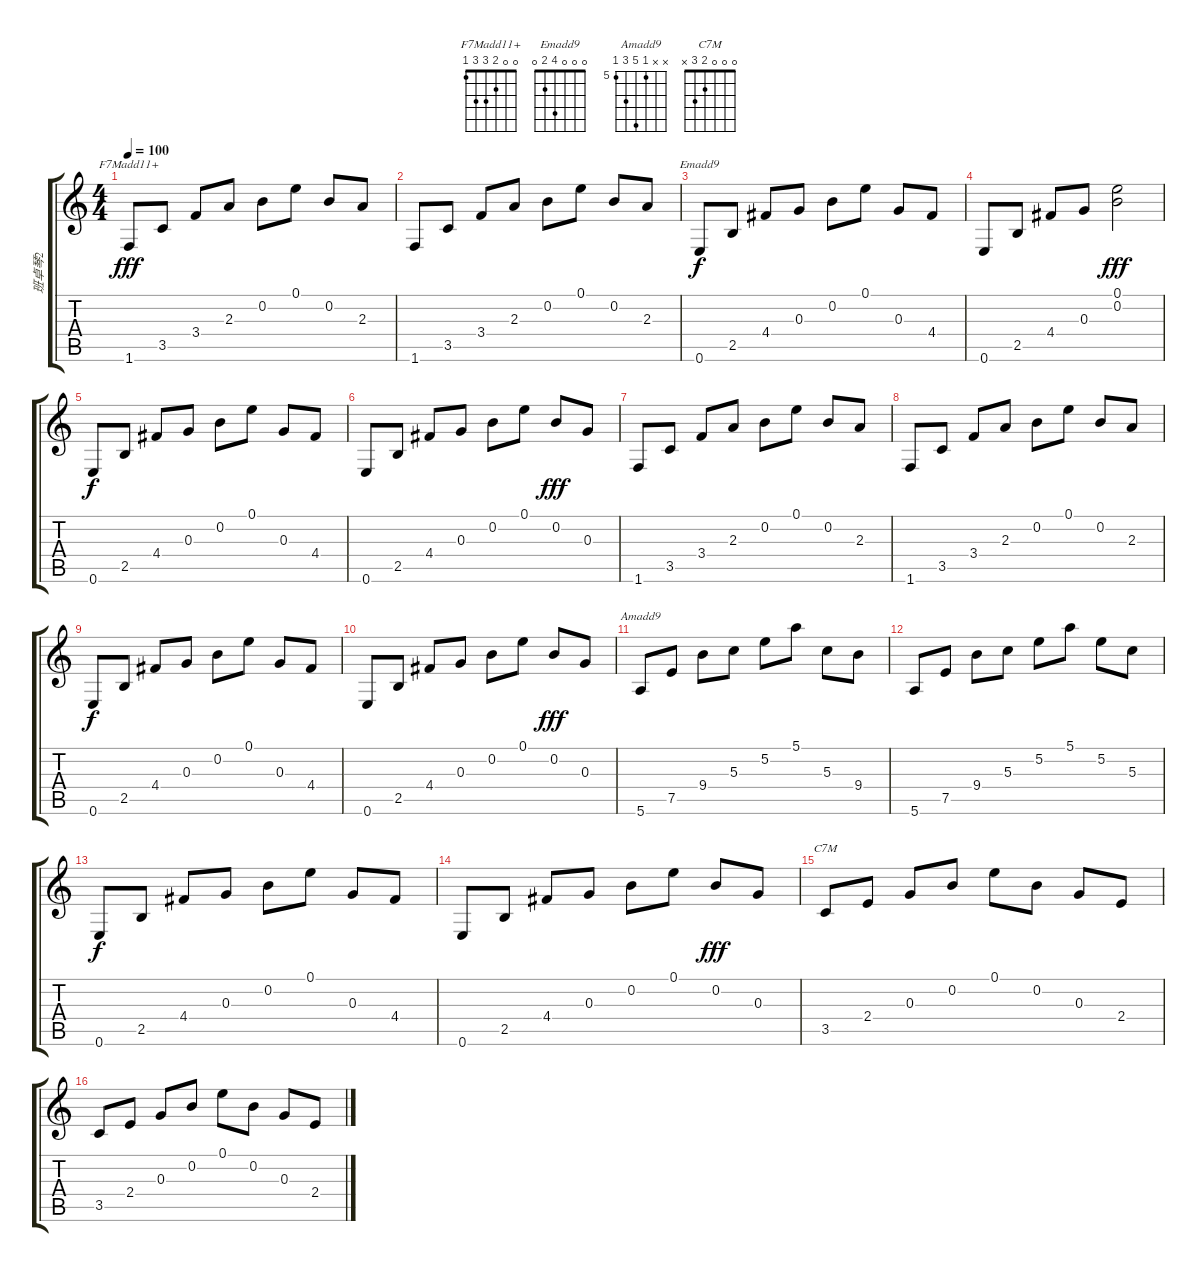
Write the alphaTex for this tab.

\track ("班卓琴2" "班卓琴2") {instrument banjo}
\staff {score tabs}
\tuning (E4 B3 G3 D3 A2 E2) {hide}
\displaytranspose 12
\chord ("F7Madd11+" 0 0 2 3 3 1)
\chord ("Emadd9" 0 0 0 4 2 0)
\chord ("Amadd9" x x 5 9 7 5) {firstfret 5}
\chord ("C7M" 0 0 0 2 3 x)
\ts (4 4)
\tempo 100
\clef g2
\ks c
1.6.8{ch "F7Madd11+" dy fff} 3.5.8 3.4.8 2.3.8 0.2.8 0.1.8 0.2.8 2.3.8 |
1.6.8 3.5.8 3.4.8 2.3.8 0.2.8 0.1.8 0.2.8 2.3.8 |
0.6.8{ch "Emadd9" dy f} 2.5.8 4.4.8 0.3.8 0.2.8 0.1.8 0.3.8 4.4.8 |
0.6.8 2.5.8 4.4.8 0.3.8 (0.1 0.2).2{dy fff} |
0.6.8{dy f} 2.5.8 4.4.8 0.3.8 0.2.8 0.1.8 0.3.8 4.4.8 |
0.6.8 2.5.8 4.4.8 0.3.8 0.2.8 0.1.8 0.2.8{dy fff} 0.3.8 |
1.6.8 3.5.8 3.4.8 2.3.8 0.2.8 0.1.8 0.2.8 2.3.8 |
1.6.8 3.5.8 3.4.8 2.3.8 0.2.8 0.1.8 0.2.8 2.3.8 |
0.6.8{dy f} 2.5.8 4.4.8 0.3.8 0.2.8 0.1.8 0.3.8 4.4.8 |
0.6.8 2.5.8 4.4.8 0.3.8 0.2.8 0.1.8 0.2.8{dy fff} 0.3.8 |
5.6.8{ch "Amadd9"} 7.5.8 9.4.8 5.3.8 5.2.8 5.1.8 5.3.8 9.4.8 |
5.6.8 7.5.8 9.4.8 5.3.8 5.2.8 5.1.8 5.2.8 5.3.8 |
0.6.8{dy f} 2.5.8 4.4.8 0.3.8 0.2.8 0.1.8 0.3.8 4.4.8 |
0.6.8 2.5.8 4.4.8 0.3.8 0.2.8 0.1.8 0.2.8{dy fff} 0.3.8 |
3.5.8{ch "C7M"} 2.4.8 0.3.8 0.2.8 0.1.8 0.2.8 0.3.8 2.4.8 |
3.5.8 2.4.8 0.3.8 0.2.8 0.1.8 0.2.8 0.3.8 2.4.8
